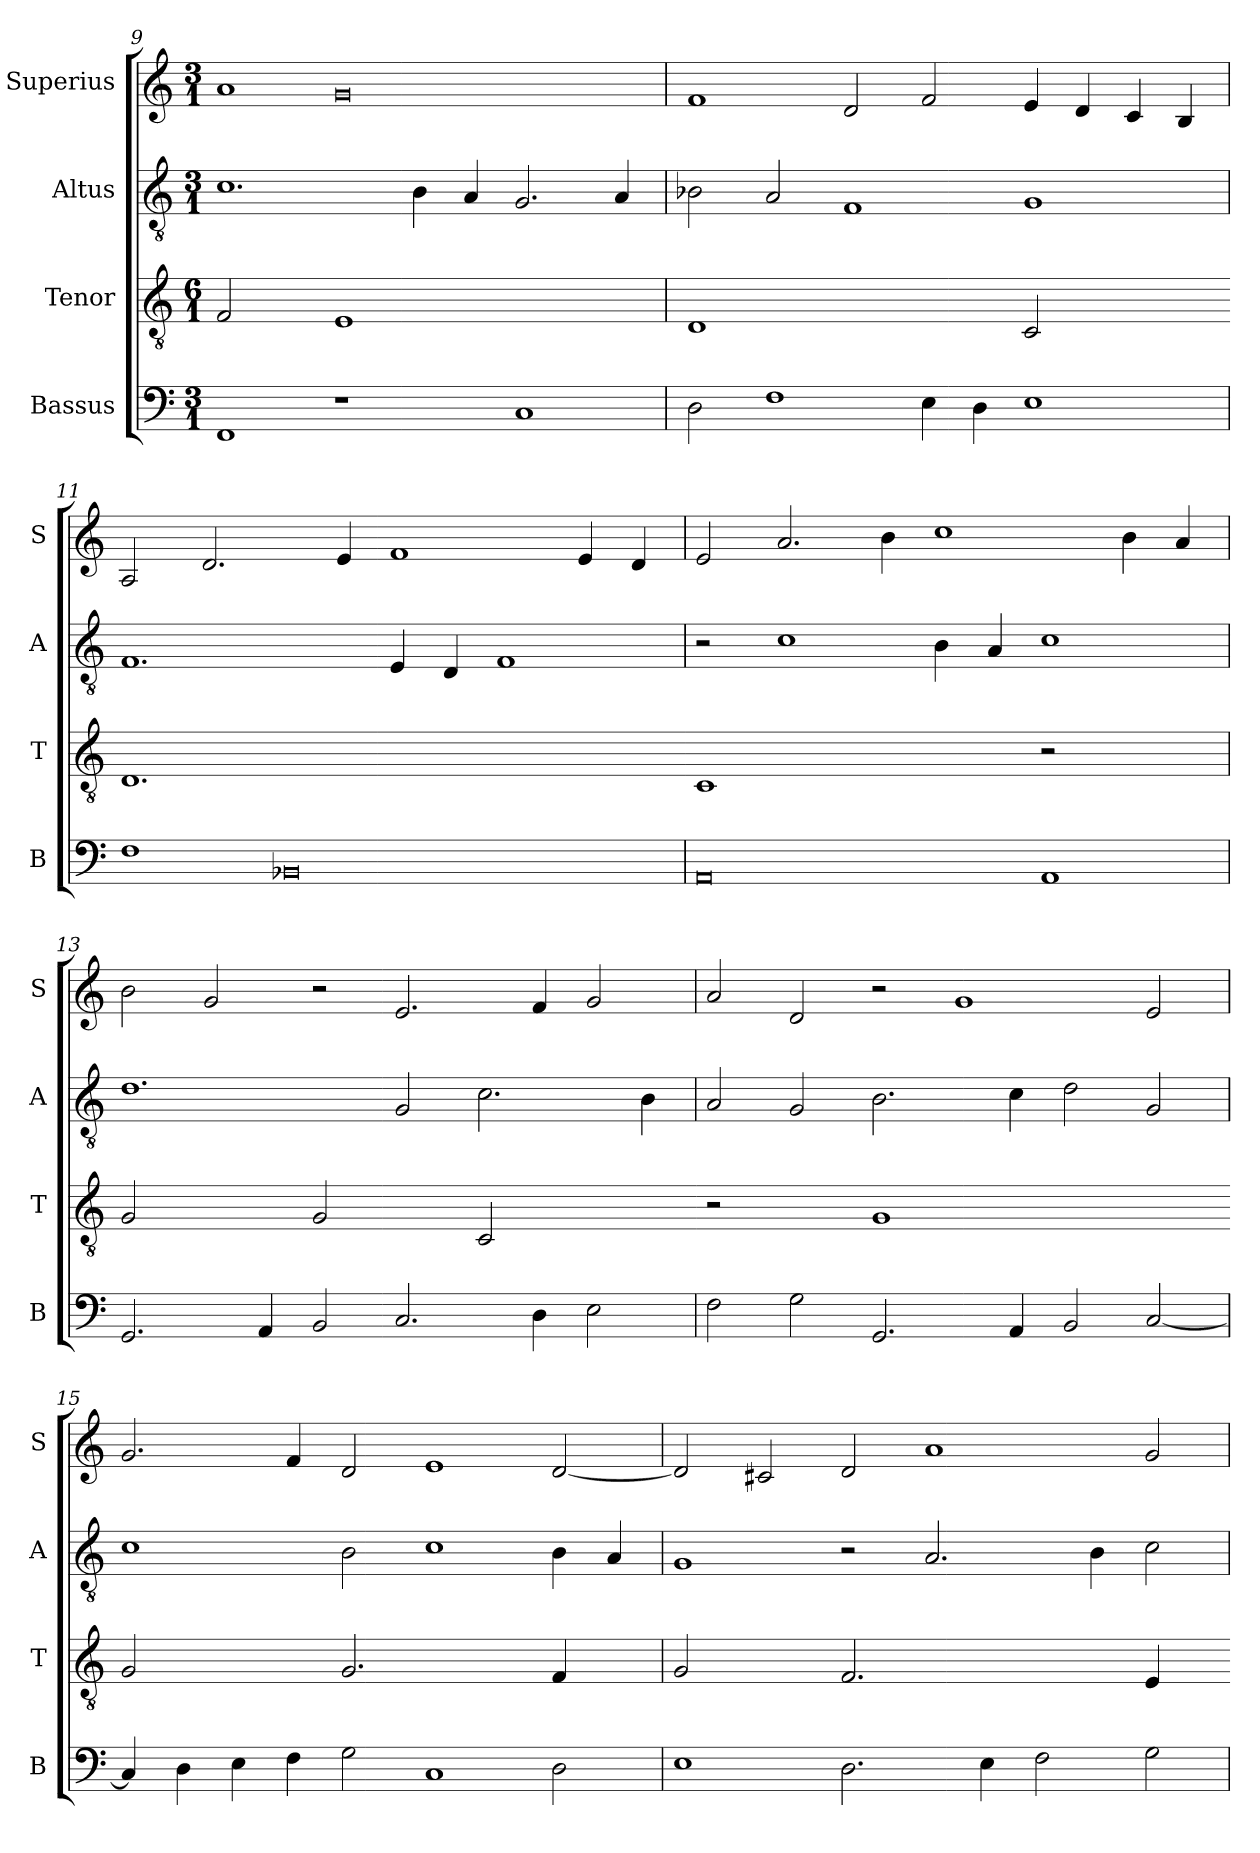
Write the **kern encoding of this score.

**kern	**kern	**kern	**kern
*part4	*part3	*part2	*part1
*staff4	*staff3	*staff2	*staff1
*I"Bassus	*I"Tenor	*I"Altus	*I"Superius
*I'B	*I'T	*I'A	*I'S
*clefF4	*clefGv2	*clefGv2	*clefG2
*k[]	*k[]	*k[]	*k[]
*M3/1	*M6/1	*M3/1	*M3/1
=9	=9	=9	=9
!	!LO:N:vis=2	!	!
1FF	1F	1.c	1a
!	!LO:N:vis=1	!	!
1r	0E	.	0g
.	.	4B\	.
.	.	4A/	.
1C	.	2.G/	.
.	.	4A/	.
=10	=10	=10	=10
!	!LO:N:vis=1	!	!
2D\	0D	2B-X\	1f
1F	.	2A/	.
.	.	1F	2d/
4E\	.	.	2f/
4D\	.	.	.
!	!LO:N:vis=2	!	!
1E	1C	1G	4e/
.	.	.	4d/
.	.	.	4c/
.	.	.	4B/
=11	=11-	=11	=11
!	!LO:N:vis=1.	!	!
1F	0.D	1.F	2A/
.	.	.	2.d/
0BB-X	.	.	.
.	.	.	4e/
.	.	4E/	1f
.	.	4D/	.
.	.	1F	.
.	.	.	4e/
.	.	.	4d/
=12	=12-	=12	=12
!	!LO:N:vis=1	!	!
0AA	0C	2r	2e/
.	.	1c	2.a/
.	.	.	4b\
.	.	4B\	1cc
.	.	4A/	.
!	!LO:N:vis=2	!	!
1AA	1r	1c	.
.	.	.	4b\
.	.	.	4a/
=13	=13	=13	=13
!	!LO:N:vis=2	!	!
2.GG/	1G	1.d	2b\
.	.	.	2g/
4AA/	.	.	.
!	!LO:N:vis=2	!	!
2BB/	1G	.	2r
2.C/	.	2G/	2.e/
!	!LO:N:vis=2	!	!
.	1C	2.c\	.
4D\	.	.	4f/
2E\	.	.	2g/
.	.	4B\	.
=14	=14-	=14	=14
!	!LO:N:vis=2	!	!
2F\	1r	2A/	2a/
2G\	.	2G/	2d/
!	!LO:N:vis=1	!	!
2.GG/	0G	2.B\	2r
.	.	.	1g
4AA/	.	4c\	.
2BB/	.	2d\	.
[2C/	.	2G/	2e/
=15	=15-	=15	=15
!	!LO:N:vis=2	!	!
4C/]	1G	1c	2.g/
4D\	.	.	.
4E\	.	.	.
4F\	.	.	4f/
!	!LO:N:vis=2.	!	!
2G\	1.G	2B\	2d/
1C	.	1c	1e
!	!LO:N:vis=4	!	!
2D\	2F/	4B\	[2d/
.	.	4A/	.
=16	=16	=16	=16
!	!LO:N:vis=2	!	!
1E	1G	1G	2d/]
.	.	.	2c#X/
!	!LO:N:vis=2.	!	!
2.D\	1.F	2r	2d/
.	.	2.A/	1a
4E\	.	.	.
2F\	.	.	.
.	.	4B\	.
!	!LO:N:vis=4	!	!
2G\	2E/	2c\	2g/
=	=-	=	=
*-	*-	*-	*-
